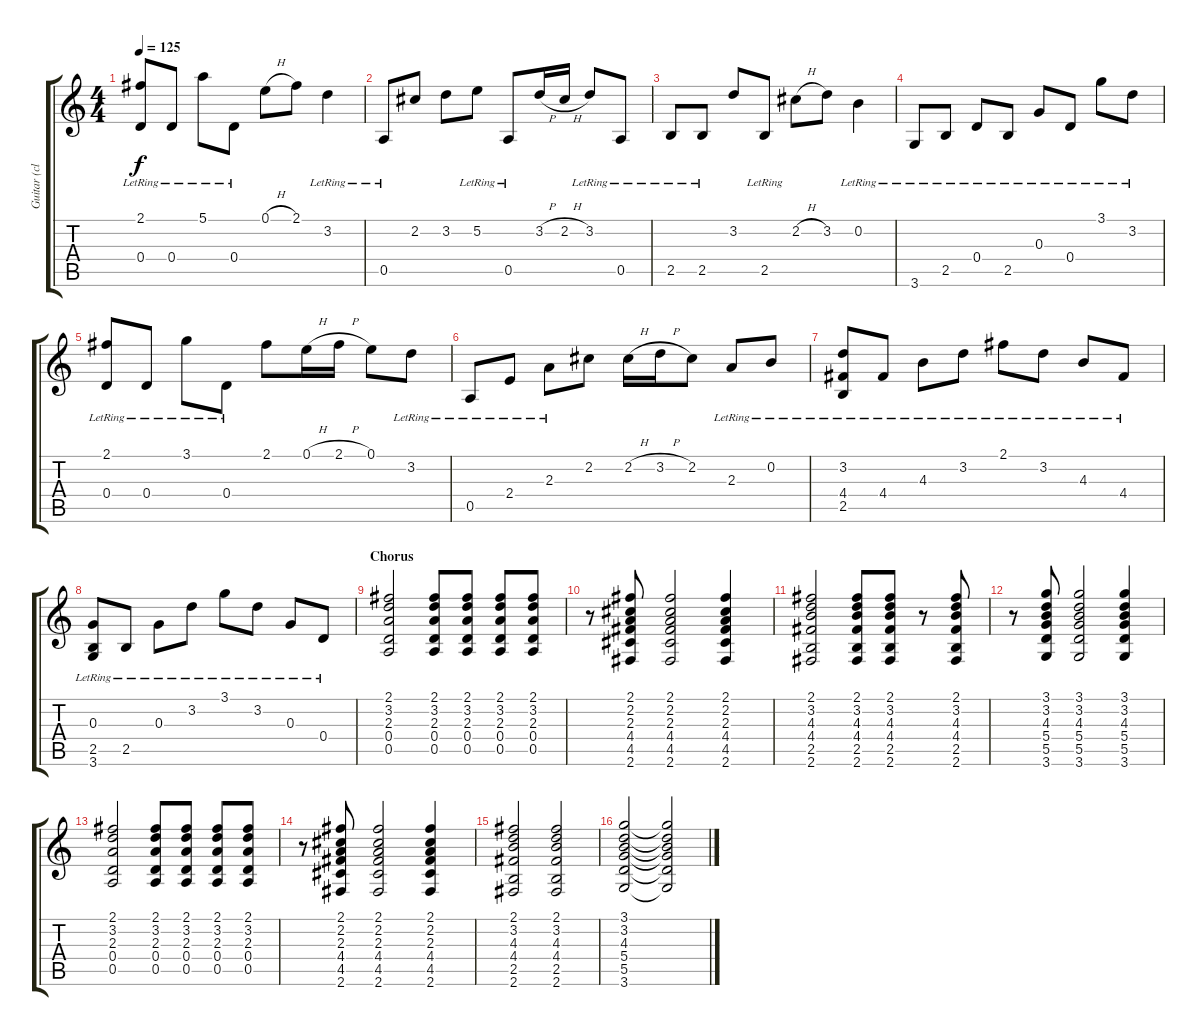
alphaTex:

\track ("Guitar (clean)" "Guitar (cl") {instrument electricguitarclean}
\staff {score tabs}
\tuning (E4 B3 G3 D3 A2 E2) {hide}
\ts (4 4)
\tempo 125
\clef g2
\ks c
(2.1{lr} 0.4{lr}).8{dy f} 0.4{lr}.8 5.1{lr}.8 0.4{lr}.8 0.1{h}.8 2.1.8 3.2{lr}.4 |
0.5{lr}.8 2.2.8 3.2.8 5.2{lr}.8 0.5{lr}.8 3.2{h}.16 2.2{h}.16 3.2{lr}.8 0.5{lr}.8 |
2.5{lr}.8 2.5{lr}.8 3.2.8 2.5{lr}.8 2.2{h}.8 3.2.8 0.2{lr}.4 |
3.6{lr}.8 2.5{lr}.8 0.4{lr}.8 2.5{lr}.8 0.3{lr}.8 0.4{lr}.8 3.1{lr}.8 3.2{lr}.8 |
(2.1{lr} 0.4{lr}).8 0.4{lr}.8 3.1{lr}.8 0.4{lr}.8 2.1.8 0.1{h}.16 2.1{h}.16 0.1.8 3.2{lr}.8 |
0.5{lr}.8 2.4{lr}.8 2.3{lr}.8 2.2.8 2.2{h}.16 3.2{h}.16 2.2.8 2.3{lr}.8 0.2{lr}.8 |
(3.2{lr} 4.4{lr} 2.5{lr}).8 4.4{lr}.8 4.3{lr}.8 3.2{lr}.8 2.1{lr}.8 3.2{lr}.8 4.3{lr}.8 4.4{lr}.8 |
(0.3{lr} 2.5{lr} 3.6{lr}).8 2.5{lr}.8 0.3{lr}.8 3.2{lr}.8 3.1{lr}.8 3.2{lr}.8 0.3{lr}.8 0.4{lr}.8 |
\section ("" "Chorus")
(2.1 3.2 2.3 0.4 0.5).2{volume 9} (2.1 3.2 2.3 0.4 0.5).8 (2.1 3.2 2.3 0.4 0.5).8 (2.1 3.2 2.3 0.4 0.5).8 (2.1 3.2 2.3 0.4 0.5).8 |
r.8 (2.1 2.2 2.3 4.4 4.5 2.6).8 (2.1 2.2 2.3 4.4 4.5 2.6).2 (2.1 2.2 2.3 4.4 4.5 2.6).4 |
(2.1 3.2 4.3 4.4 2.5 2.6).2 (2.1 3.2 4.3 4.4 2.5 2.6).8 (2.1 3.2 4.3 4.4 2.5 2.6).8 r.8 (2.1 3.2 4.3 4.4 2.5 2.6).8 |
r.8 (3.1 3.2 4.3 5.4 5.5 3.6).8 (3.1 3.2 4.3 5.4 5.5 3.6).2 (3.1 3.2 4.3 5.4 5.5 3.6).4 |
(2.1 3.2 2.3 0.4 0.5).2 (2.1 3.2 2.3 0.4 0.5).8 (2.1 3.2 2.3 0.4 0.5).8 (2.1 3.2 2.3 0.4 0.5).8 (2.1 3.2 2.3 0.4 0.5).8 |
r.8 (2.1 2.2 2.3 4.4 4.5 2.6).8 (2.1 2.2 2.3 4.4 4.5 2.6).2 (2.1 2.2 2.3 4.4 4.5 2.6).4 |
(2.1 3.2 4.3 4.4 2.5 2.6).2 (2.1 3.2 4.3 4.4 2.5 2.6).2 |
(3.1 3.2 4.3 5.4 5.5 3.6).2 (3.1{t} 3.2{t} 4.3{t} 5.4{t} 5.5{t} 3.6{t}).2
